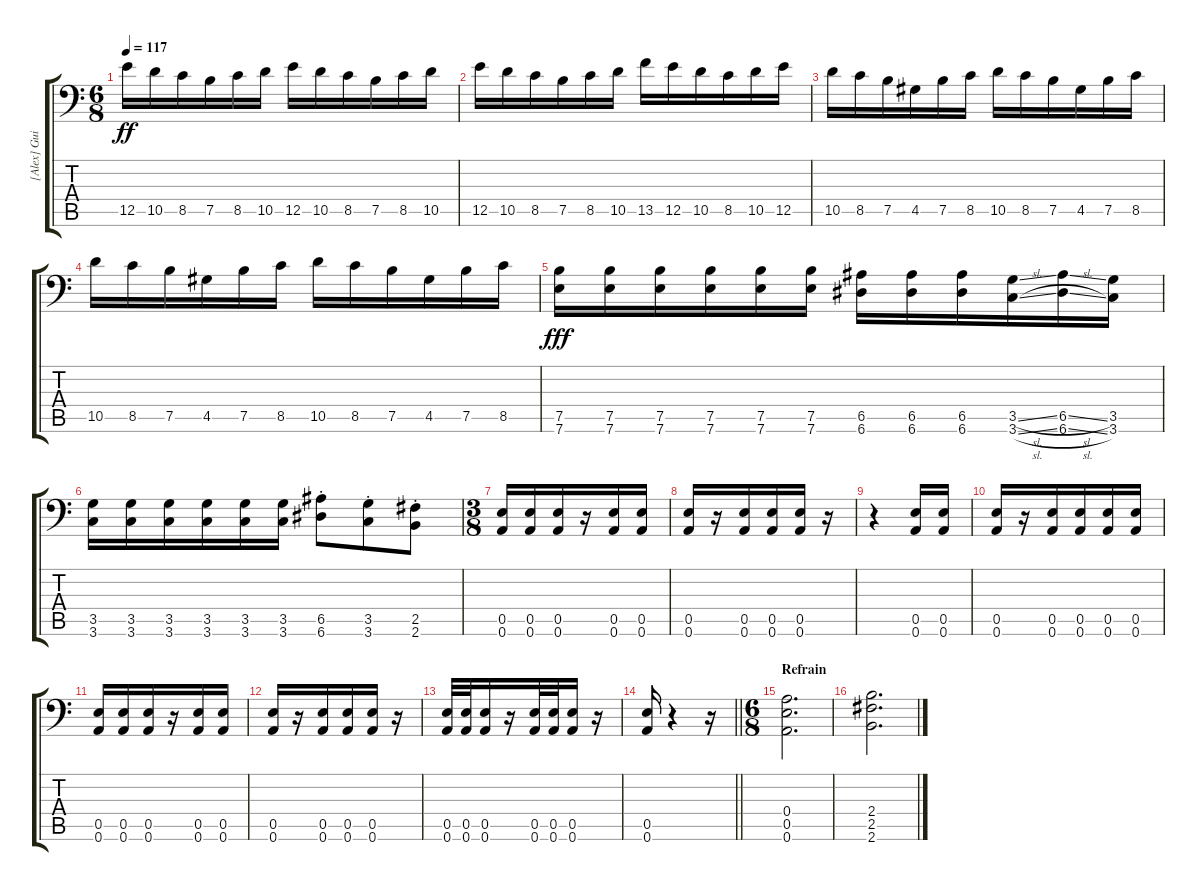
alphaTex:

\track ("[Alex] Guitar #2" "[Alex] Gui") {instrument overdrivenguitar}
\staff {score tabs}
\tuning (B3 Gb3 D3 A2 E2 A1) {hide}
\ts (6 8)
\tempo 117
\clef f4
\ks c
12.5.16{dy ff} 10.5.16 8.5.16 7.5.16 8.5.16 10.5.16 12.5.16 10.5.16 8.5.16 7.5.16 8.5.16 10.5.16 |
12.5.16 10.5.16 8.5.16 7.5.16 8.5.16 10.5.16 13.5.16 12.5.16 10.5.16 8.5.16 10.5.16 12.5.16 |
10.5.16 8.5.16 7.5.16 4.5.16 7.5.16 8.5.16 10.5.16 8.5.16 7.5.16 4.5.16 7.5.16 8.5.16 |
10.5.16 8.5.16 7.5.16 4.5.16 7.5.16 8.5.16 10.5.16 8.5.16 7.5.16 4.5.16 7.5.16 8.5.16 |
(7.5 7.6).16{dy fff volume 16} (7.5 7.6).16 (7.5 7.6).16 (7.5 7.6).16 (7.5 7.6).16 (7.5 7.6).16 (6.5 6.6).16 (6.5 6.6).16 (6.5 6.6).16 (3.5{sl} 3.6{sl}).16 (6.5{sl} 6.6{sl}).16 (3.5 3.6).16 |
(3.5 3.6).16 (3.5 3.6).16 (3.5 3.6).16 (3.5 3.6).16 (3.5 3.6).16 (3.5 3.6).16 (6.5{st} 6.6{st}).8 (3.5{st} 3.6{st}).8 (2.5{st} 2.6{st}).8 |
\ts (3 8)
(0.5 0.6).16 (0.5 0.6).16 (0.5 0.6).16 r.16 (0.5 0.6).16 (0.5 0.6).16 |
(0.5 0.6).16 r.16 (0.5 0.6).16 (0.5 0.6).16 (0.5 0.6).16 r.16 |
r.4 (0.5 0.6).16 (0.5 0.6).16 |
(0.5 0.6).16 r.16 (0.5 0.6).16 (0.5 0.6).16 (0.5 0.6).16 (0.5 0.6).16 |
(0.5 0.6).16 (0.5 0.6).16 (0.5 0.6).16 r.16 (0.5 0.6).16 (0.5 0.6).16 |
(0.5 0.6).16 r.16 (0.5 0.6).16 (0.5 0.6).16 (0.5 0.6).16 r.16 |
(0.5 0.6).32 (0.5 0.6).32 (0.5 0.6).16 r.16 (0.5 0.6).32 (0.5 0.6).32 (0.5 0.6).16 r.16 |
\barLineRight lightlight
(0.5 0.6).16 r.4 r.16 |
\ts (6 8)
\section ("" "Refrain ")
(0.4 0.5 0.6).2{d volume 13} |
(2.4 2.5 2.6).2{d}
